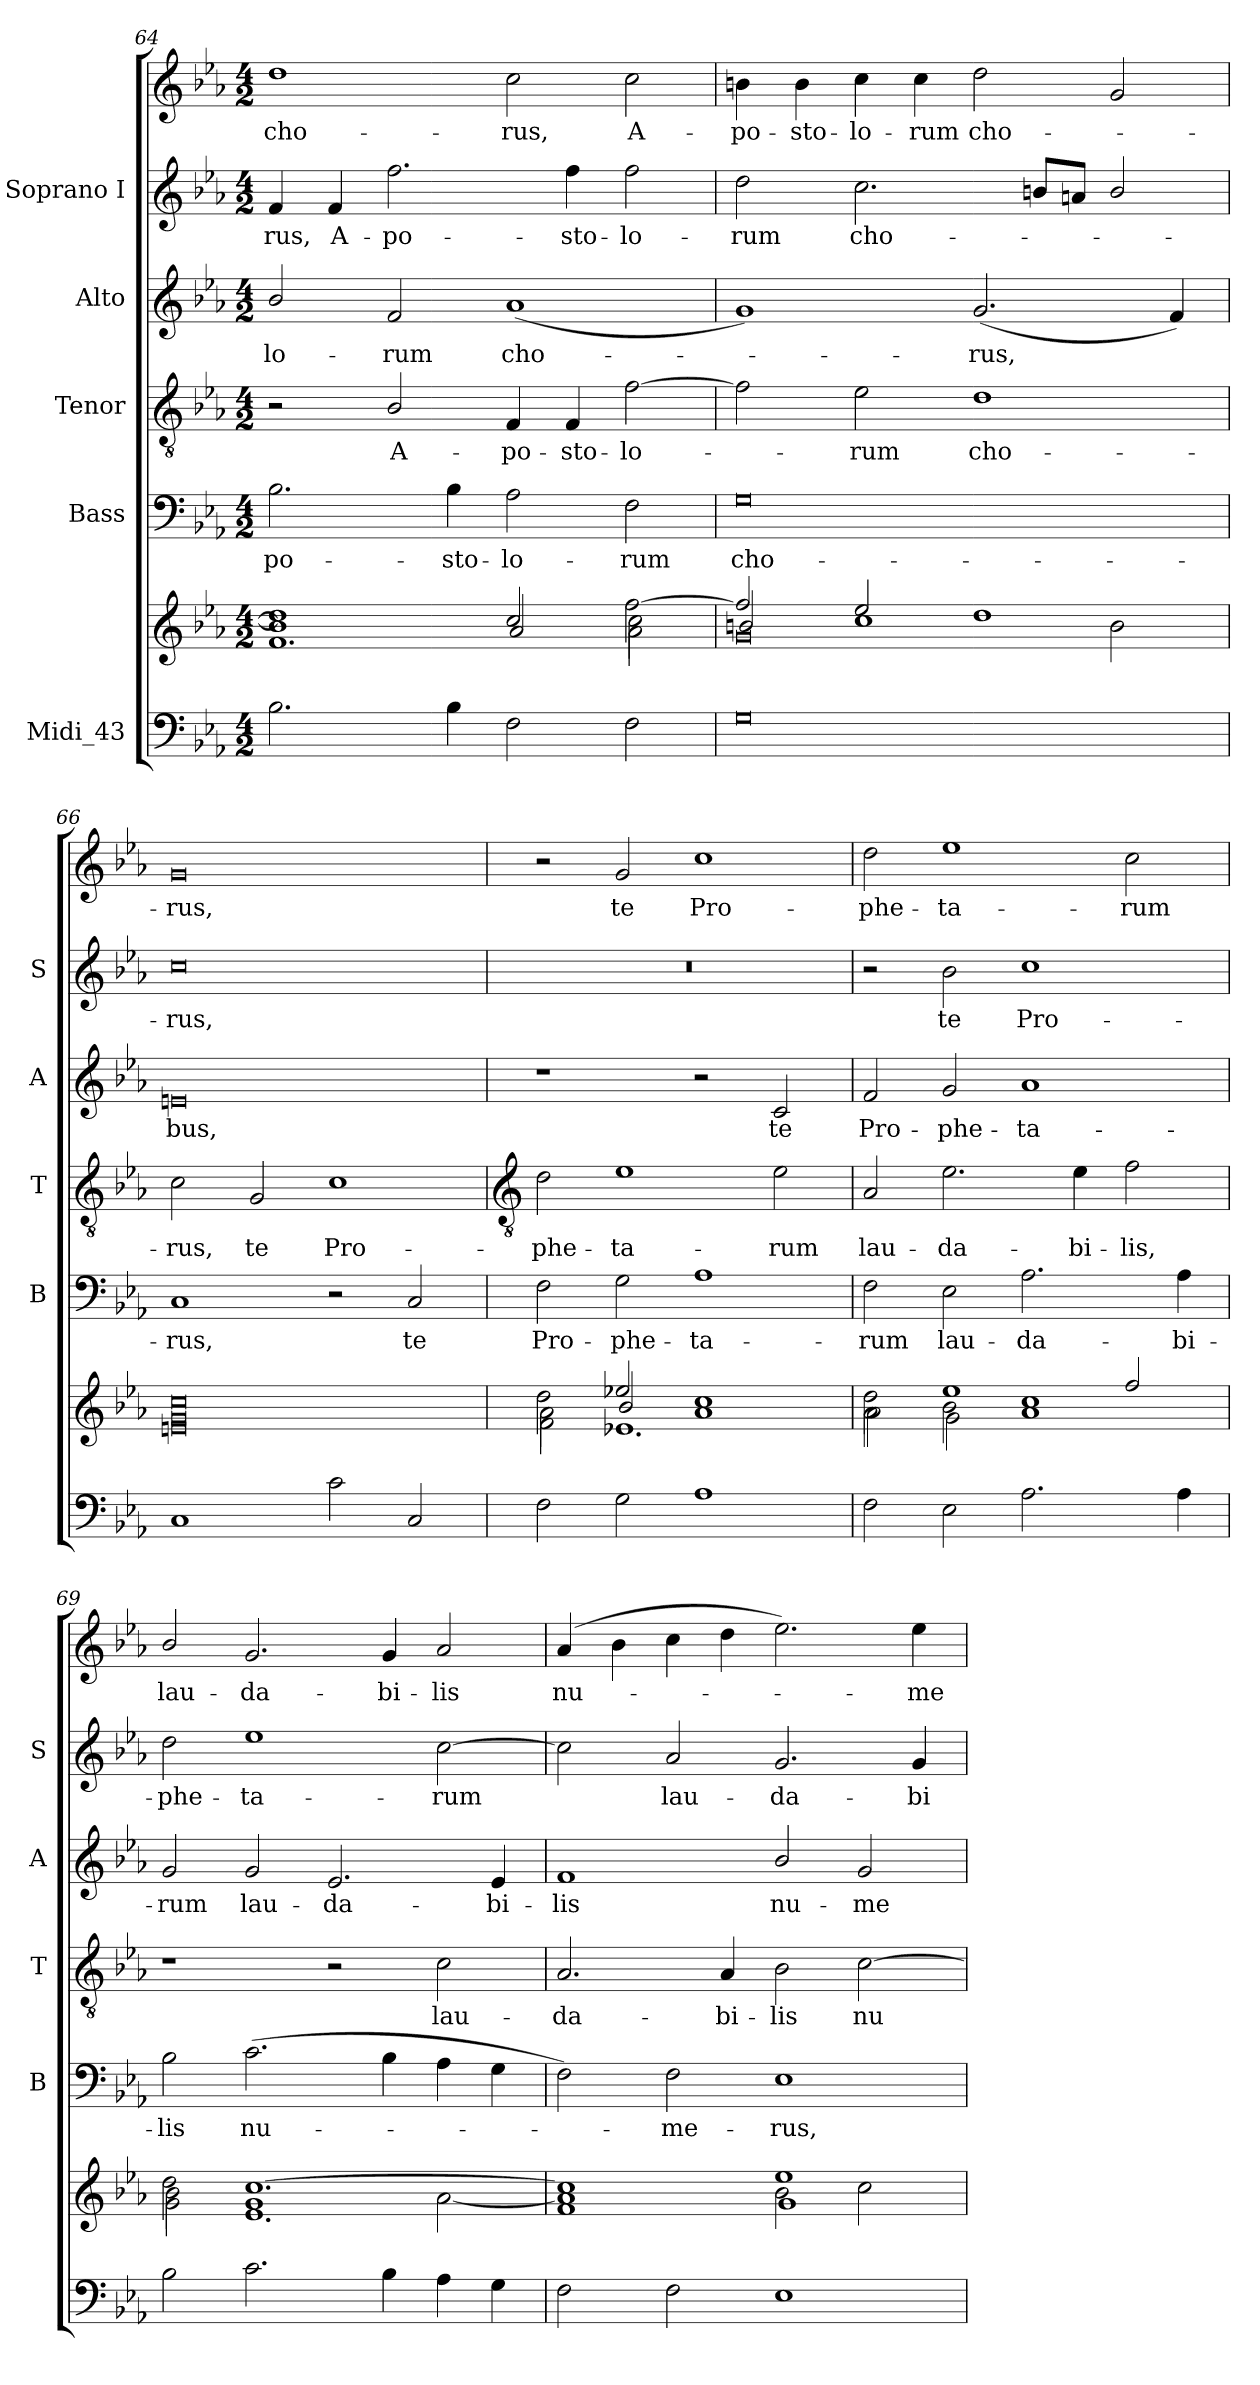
**kern	**kern	**kern	**text	**kern	**text	**kern	**text	**kern	**text	**kern	**text
*part5	*part5	*part4	*part4	*part3	*part3	*part2	*part2	*part1	*part1	*part1	*part1
*staff7	*staff6	*staff5	*staff5	*staff4	*staff4	*staff3	*staff3	*staff2	*staff2	*staff1	*staff1
*I"Midi_43	*	*I"Bass	*	*I"Tenor	*	*I"Alto	*	*I"Soprano I	*	*	*
*	*	*I'B	*	*I'T	*	*I'A	*	*I'S	*	*	*
*clefF4	*clefG2	*clefF4	*	*clefGv2	*	*clefG2	*	*clefG2	*	*clefG2	*
*k[b-e-a-]	*k[b-e-a-]	*k[b-e-a-]	*	*k[b-e-a-]	*	*k[b-e-a-]	*	*k[b-e-a-]	*	*k[b-e-a-]	*
*E-:	*E-:	*E-:	*	*E-:	*	*E-:	*	*E-:	*	*E-:	*
*M4/2	*M4/2	*M4/2	*	*M4/2	*	*M4/2	*	*M4/2	*	*M4/2	*
=64	=64	=64	=64	=64	=64	=64	=64	=64	=64	=64	=64
*	*^	*	*	*	*	*	*	*	*	*	*
*	*	*^	*	*	*	*	*	*	*	*	*	*
!	!	!	!	!	!LO:LY:b	!	!	!	!LO:LY:b	!	!LO:LY:b	!	!LO:LY:b
2.B-	1dd/]	1b-\]	1.f\	2.B-	-po-	2r	.	2b-/	-lo-	4f	-rus,	1dd	cho-
!	!	!	!	!	!	!	!	!	!	!	!LO:LY:b	!	!
.	.	.	.	.	.	.	.	.	.	4f	A-	.	.
!	!	!	!	!	!	!	!LO:LY:b	!	!LO:LY:b	!	!LO:LY:b	!	!
.	.	.	.	.	.	2B-/	A-	2f	-rum	2.ff	-po-	.	.
!	!	!	!	!	!LO:LY:b	!	!	!	!	!	!	!	!
4B-	.	.	.	4B-	-sto-	.	.	.	.	.	.	.	.
!	!	!	!	!	!LO:LY:b	!	!LO:LY:b	!	!LO:LY:b	!	!	!	!LO:LY:b
2F	2cc/	2a-/	.	2A-	-lo-	4F	-po-	(<1a-	cho-	.	.	2cc	-rus,
!	!	!	!	!	!	!	!LO:LY:b	!	!	!	!LO:LY:b	!	!
.	.	.	.	.	.	4F	-sto-	.	.	4ff	-sto-	.	.
!	!	!	!	!	!LO:LY:b	!	!LO:LY:b	!	!	!	!LO:LY:b	!	!LO:LY:b
2F	[2ff\	2cc\	2a-\	2F	-rum	[2f	-lo-	.	.	2ff	-lo-	2cc	A-
=65	=65	=65	=65	=65	=65	=65	=65	=65	=65	=65	=65	=65	=65
!	!	!	!	!	!LO:LY:b	!	!	!	!	!	!LO:LY:b	!	!LO:LY:b
0G	2ff/]	2bn/	0g\	0G	cho-	2f]	.	1g)	.	2dd	rum	4bn	-po-
!	!	!	!	!	!	!	!	!	!	!	!	!	!LO:LY:b
.	.	.	.	.	.	.	.	.	.	.	.	4b	-sto-
!	!	!	!	!	!	!	!LO:LY:b	!	!	!	!LO:LY:b	!	!LO:LY:b
.	2ee-/	1cc\	.	.	.	2e-	rum	.	.	2.cc	cho-	4cc	-lo-
!	!	!	!	!	!	!	!	!	!	!	!	!	!LO:LY:b
.	.	.	.	.	.	.	.	.	.	.	.	4cc	-rum
!	!	!	!	!	!	!	!LO:LY:b	!	!LO:LY:b	!	!	!	!LO:LY:b
.	1dd/	.	.	.	.	1d	cho-	(<2.g	rus,	.	.	2dd	cho-
.	.	.	.	.	.	.	.	.	.	8bnL	.	.	.
.	.	.	.	.	.	.	.	.	.	8anJ	.	.	.
.	.	2b\	.	.	.	.	.	.	.	2b/	.	2g	.
.	.	.	.	.	.	.	.	4f)	.	.	.	.	.
=66	=66	=66	=66	=66	=66	=66	=66	=66	=66	=66	=66	=66	=66
!	!	!	!	!	!LO:LY:b	!	!LO:LY:b	!	!LO:LY:b	!	!LO:LY:b	!	!LO:LY:b
1C	0cc/	0g\	0en\	1C	-rus,	2c	-rus,	0en	bus,	0cc	rus,	0g	rus,
!	!	!	!	!	!	!	!LO:LY:b	!	!	!	!	!	!
.	.	.	.	.	.	2G	te	.	.	.	.	.	.
!	!	!	!	!	!	!	!LO:LY:b	!	!	!	!	!	!
2c	.	.	.	2r	.	1c	Pro-	.	.	.	.	.	.
!	!	!	!	!	!LO:LY:b	!	!	!	!	!	!	!	!
2C	.	.	.	2C	te	.	.	.	.	.	.	.	.
!!LO:LB:g=z
=67	=67	=67	=67	=67	=67	=67	=67	=67	=67	=67	=67	=67	=67
*	*	*	*	*	*	*clefGv2	*	*	*	*	*	*	*
!	!	!	!	!	!LO:LY:b	!	!LO:LY:b	!	!	!	!	!	!
2F	2dd\	2a-\	2f\	2F	Pro-	2d	-phe-	1r	.	0r	.	2r	.
!	!	!	!	!	!LO:LY:b	!	!LO:LY:b	!	!	!	!	!	!LO:LY:b
2G	2ee-X/	2b-/	1.e-X\	2G	-phe-	1e-	-ta-	.	.	.	.	2g	te
!	!	!	!	!	!LO:LY:b	!	!	!	!	!	!	!	!LO:LY:b
1A-	1cc/	1a-\	.	1A-	-ta-	.	.	2r	.	.	.	1cc	Pro-
!	!	!	!	!	!	!	!LO:LY:b	!	!LO:LY:b	!	!	!	!
.	.	.	.	.	.	2e-	-rum	2c	te	.	.	.	.
=68	=68	=68	=68	=68	=68	=68	=68	=68	=68	=68	=68	=68	=68
!	!	!	!	!	!LO:LY:b	!	!LO:LY:b	!	!LO:LY:b	!	!	!	!LO:LY:b
2F	2dd\	2a-\	2a-\	2F	-rum	2A-	lau-	2f	Pro-	2r	.	2dd	-phe-
!	!	!	!	!	!LO:LY:b	!	!LO:LY:b	!	!LO:LY:b	!	!LO:LY:b	!	!LO:LY:b
2E-	1ee-/	2b-\	2g\	2E-	lau-	2.e-	-da-	2g	-phe-	2b-	te	1ee-	-ta-
!	!	!	!	!	!LO:LY:b	!	!	!	!LO:LY:b	!	!LO:LY:b	!	!
2.A-	.	1cc\	1a-\	2.A-	-da-	.	.	1a-	-ta-	1cc	Pro-	.	.
!	!	!	!	!	!	!	!LO:LY:b	!	!	!	!	!	!
.	.	.	.	.	.	4e-	-bi-	.	.	.	.	.	.
!	!	!	!	!	!	!	!LO:LY:b	!	!	!	!	!	!LO:LY:b
.	2ff/	.	.	.	.	2f	-lis,	.	.	.	.	2cc	-rum
!	!	!	!	!	!LO:LY:b	!	!	!	!	!	!	!	!
4A-	.	.	.	4A-	-bi-	.	.	.	.	.	.	.	.
=69	=69	=69	=69	=69	=69	=69	=69	=69	=69	=69	=69	=69	=69
!	!	!	!	!	!LO:LY:b	!	!	!	!LO:LY:b	!	!LO:LY:b	!	!LO:LY:b
2B-	2dd\	2b-\	2g\	2B-	-lis	1r	.	2g	-rum	2dd	phe-	2b-/	-lau-
!	!	!	!	!	!LO:LY:b	!	!	!	!LO:LY:b	!	!LO:LY:b	!	!LO:LY:b
2.c	[1.cc/	1g\	1.e-\	(>2.c	nu-	.	.	2g	lau-	1ee-	-ta-	2.g	-da-
!	!	!	!	!	!	!	!	!	!LO:LY:b	!	!	!	!
.	.	.	.	.	.	2r	.	2.e-	-da-	.	.	.	.
!	!	!	!	!	!	!	!	!	!	!	!	!	!LO:LY:b
4B-	.	.	.	4B-	.	.	.	.	.	.	.	4g	-bi-
!	!	!	!	!	!	!	!LO:LY:b	!	!	!	!LO:LY:b	!	!LO:LY:b
4A-	.	[2a-\	.	4A-	.	2c	lau-	.	.	[2cc	-rum	2a-	-lis
!	!	!	!	!	!	!	!	!	!LO:LY:b	!	!	!	!
4G	.	.	.	4G	.	.	.	4e-	-bi-	.	.	.	.
=70	=70	=70	=70	=70	=70	=70	=70	=70	=70	=70	=70	=70	=70
!	!	!	!	!	!	!	!LO:LY:b	!	!LO:LY:b	!	!	!	!LO:LY:b
2F	1cc/]	1a-\]	1f\	2F)	.	2.A-	-da-	1f	-lis	2cc]	.	(>4a-	nu-
.	.	.	.	.	.	.	.	.	.	.	.	4b-	.
!	!	!	!	!	!LO:LY:b	!	!	!	!	!	!LO:LY:b	!	!
2F	.	.	.	2F	me-	.	.	.	.	2a-/	-lau-	4cc	.
!	!	!	!	!	!	!	!LO:LY:b	!	!	!	!	!	!
.	.	.	.	.	.	4A-	-bi-	.	.	.	.	4dd	.
!	!	!	!	!	!LO:LY:b	!	!LO:LY:b	!	!LO:LY:b	!	!LO:LY:b	!	!
1E-	1ee-/	2b-\	1g\	1E-	-rus,	2B-	-lis	2b-/	nu-	2.g	-da-	2.ee-)	.
!	!	!	!	!	!	!	!LO:LY:b	!	!LO:LY:b	!	!	!	!
.	.	2cc\	.	.	.	[2c	nu-	2g	-me-	.	.	.	.
!	!	!	!	!	!	!	!	!	!	!	!LO:LY:b	!	!LO:LY:b
.	.	.	.	.	.	.	.	.	.	4g	-bi-	4ee-	me-
*	*v	*v	*v	*	*	*	*	*	*	*	*	*	*
=	=	=	=	=	=	=	=	=	=	=	=
*-	*-	*-	*-	*-	*-	*-	*-	*-	*-	*-	*-
